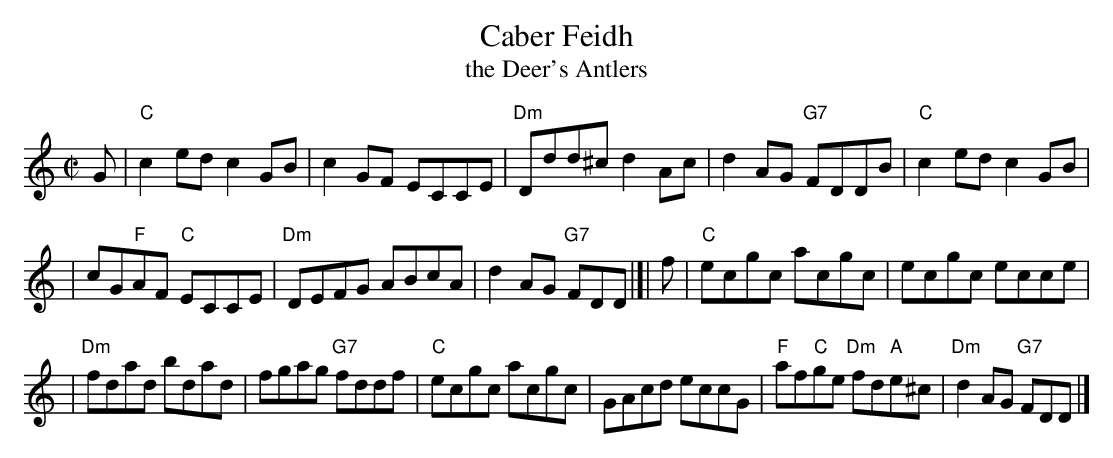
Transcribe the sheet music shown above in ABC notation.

X:1
T: Caber Feidh
T: the Deer's Antlers
M: C|
L: 1/8
K: C
G \
| "C"c2ed c2GB | c2GF ECCE | "Dm"Ddd^c d2Ac | d2AG "G7"FDDB | "C"c2ed c2GB |
| cG"F"AF "C"ECCE | "Dm"DEFG ABcA | d2AG "G7"FDD |[| f | "C"ecgc acgc | ecgc ecce |
| "Dm"fdad bdad | fgag "G7"fddf | "C"ecgc acgc | GAcd eccG | "F"af"C"ge "Dm"fd"A"e^c | "Dm"d2AG "G7"FDD |]
